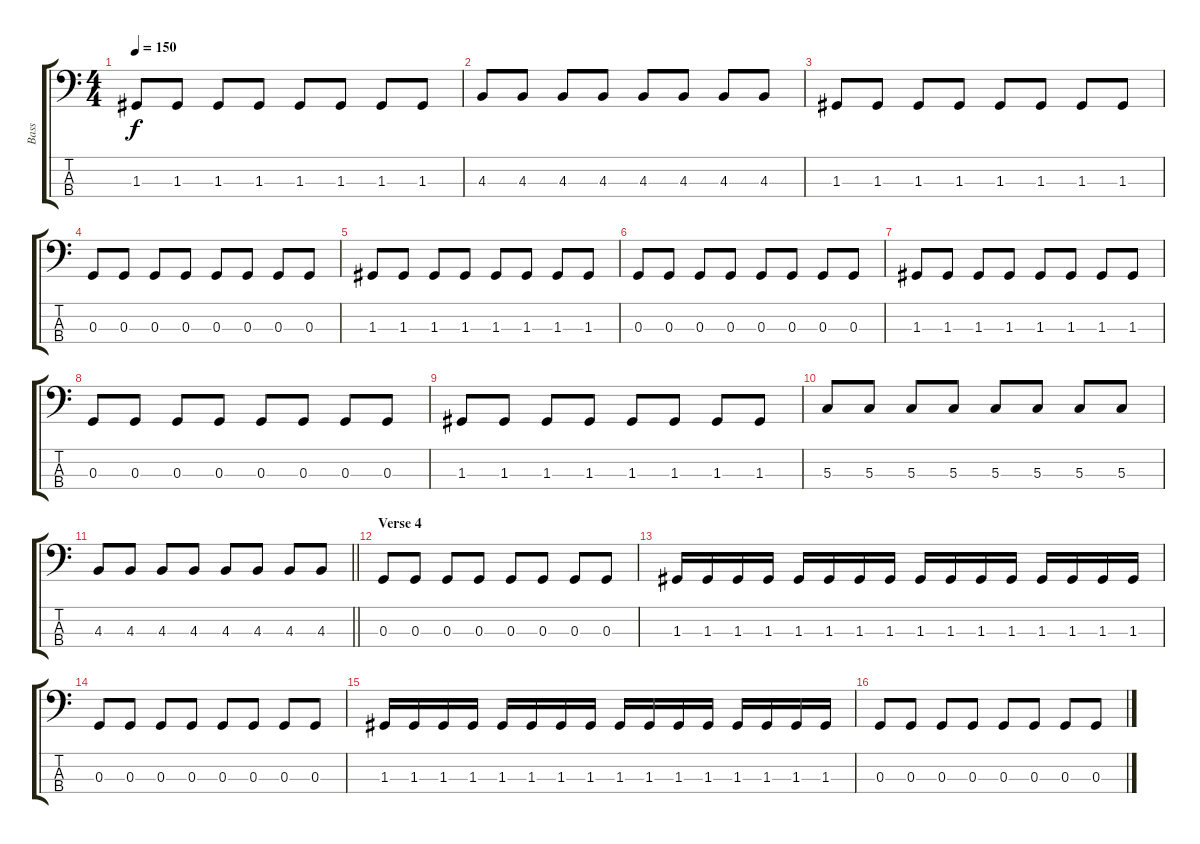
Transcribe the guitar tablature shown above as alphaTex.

\track ("Bass" "Bass") {instrument electricbassfinger}
\staff {score tabs}
\tuning (F2 C2 G1 D1) {hide}
\ts (4 4)
\tempo 150
\clef f4
\ks c
1.3.8{dy f} 1.3.8 1.3.8 1.3.8 1.3.8 1.3.8 1.3.8 1.3.8 |
4.3.8 4.3.8 4.3.8 4.3.8 4.3.8 4.3.8 4.3.8 4.3.8 |
1.3.8 1.3.8 1.3.8 1.3.8 1.3.8 1.3.8 1.3.8 1.3.8 |
0.3.8 0.3.8 0.3.8 0.3.8 0.3.8 0.3.8 0.3.8 0.3.8 |
1.3.8 1.3.8 1.3.8 1.3.8 1.3.8 1.3.8 1.3.8 1.3.8 |
0.3.8 0.3.8 0.3.8 0.3.8 0.3.8 0.3.8 0.3.8 0.3.8 |
1.3.8 1.3.8 1.3.8 1.3.8 1.3.8 1.3.8 1.3.8 1.3.8 |
0.3.8 0.3.8 0.3.8 0.3.8 0.3.8 0.3.8 0.3.8 0.3.8 |
1.3.8 1.3.8 1.3.8 1.3.8 1.3.8 1.3.8 1.3.8 1.3.8 |
5.3.8 5.3.8 5.3.8 5.3.8 5.3.8 5.3.8 5.3.8 5.3.8 |
\barLineRight lightlight
4.3.8 4.3.8 4.3.8 4.3.8 4.3.8 4.3.8 4.3.8 4.3.8 |
\section ("" "Verse 4")
0.3.8 0.3.8 0.3.8 0.3.8 0.3.8 0.3.8 0.3.8 0.3.8 |
1.3.16 1.3.16 1.3.16 1.3.16 1.3.16 1.3.16 1.3.16 1.3.16 1.3.16 1.3.16 1.3.16 1.3.16 1.3.16 1.3.16 1.3.16 1.3.16 |
0.3.8 0.3.8 0.3.8 0.3.8 0.3.8 0.3.8 0.3.8 0.3.8 |
1.3.16 1.3.16 1.3.16 1.3.16 1.3.16 1.3.16 1.3.16 1.3.16 1.3.16 1.3.16 1.3.16 1.3.16 1.3.16 1.3.16 1.3.16 1.3.16 |
0.3.8 0.3.8 0.3.8 0.3.8 0.3.8 0.3.8 0.3.8 0.3.8
